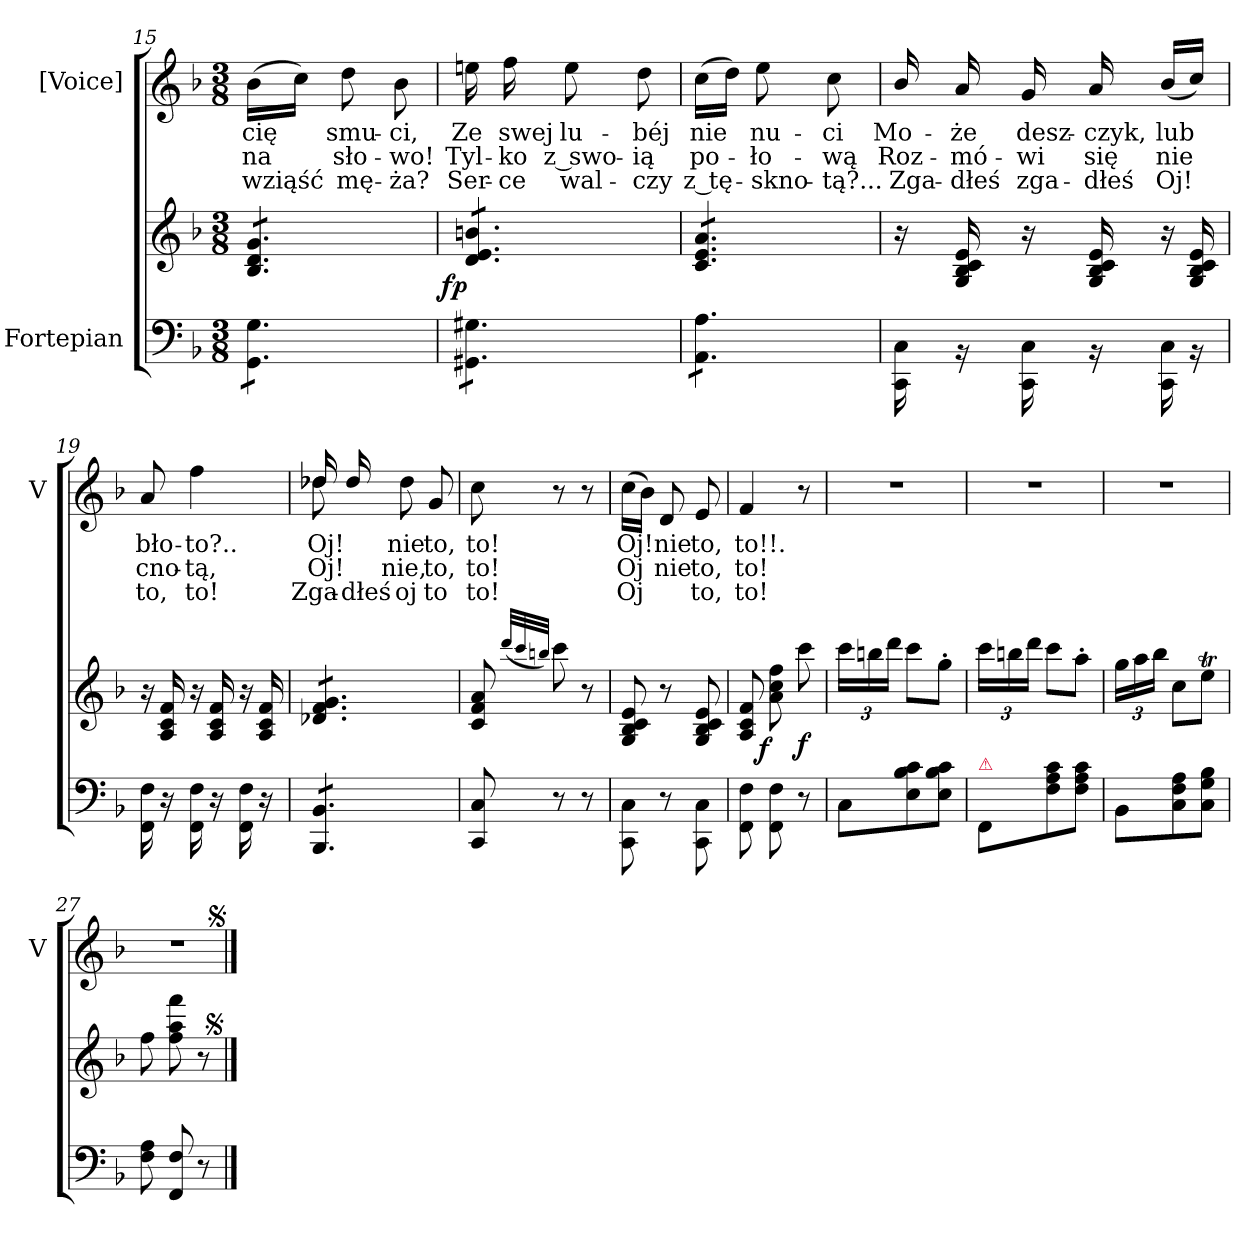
**kern	**kern	**dynam	**kern	**text	**text	**text
*part2	*part2	*part2	*part1	*part1	*part1	*part1
*staff3	*staff2	*staff2/3	*staff1	*staff1	*staff1	*staff1
*I"Fortepian	*	*	*I"[Voice]	*	*	*
*	*	*	*I'V	*	*	*
*clefF4	*clefG2	*	*clefG2	*	*	*
*k[b-]	*k[b-]	*	*k[b-]	*	*	*
*M3/8	*M3/8	*	*M3/8	*	*	*
=15	=15	=15	=15	=15	=15	=15
*tremolo	*	*	*	*	*	*
*	*tremolo	*	*	*	*	*
8GG\ 8G\L	8B-/ 8d/ 8g/L	.	(>16b-\LL	cię	na	wziąść
.	.	.	16cc\JJ)	.	.	.
8GG\ 8G\	8B-/ 8d/ 8g/	.	8dd\	smu-	sło-	mę-
8GG\ 8G\J	8B-/ 8d/ 8g/J	.	8b-\	-ci,	-wo!	-ża?
=16	=16	=16	=16	=16	=16	=16
!	!	!LO:DY:rj	!	!	!	!
8GG#X\ 8G#X\L	8d/ 8e/ 8bn/L	fp	16een\	Ze	Tyl-	Ser-
.	.	.	16ff\	swej	-ko	-ce
8GG#X\ 8G#X\	8d/ 8e/ 8bn/	.	8ee\	lu-	z swo-	wal-
8GG#X\ 8G#X\J	8d/ 8e/ 8bn/J	.	8dd\	-béj	-ią	-czy
=17	=17	=17	=17	=17	=17	=17
8AA\ 8A\L	8c/ 8e/ 8a/L	.	(>16cc\LL	nie	po-	z tę-
.	.	.	16dd\JJ)	.	.	.
8AA\ 8A\	8c/ 8e/ 8a/	.	8ee\	nu-	-ło-	-skno-
8AA\ 8A\J	8c/ 8e/ 8a/J	.	8cc\	-ci	-wą	-tą?...
*	*Xtremolo	*	*	*	*	*
*Xtremolo	*	*	*	*	*	*
=18	=18	=18	=18	=18	=18	=18
16CC\ 16C\	16r	.	16b-/	Mo-	Roz-	Zga-
16rBB	16G/ 16B-/ 16c/ 16e/	.	16a/	-że	-mó-	-dłeś
16CC\ 16C\	16r	.	16g/	desz-	-wi	zga-
16rBB	16G/ 16B-/ 16c/ 16e/	.	16a/	-czyk,	się	-dłeś
16CC\ 16C\	16r	.	(<16b-/LL	lub	nie	Oj!
16rBB	16G/ 16B-/ 16c/ 16e/	.	16cc/JJ)	.	.	.
=19	=19	=19	=19	=19	=19	=19
16FF\ 16F\	16r	.	8a/	bło-	cno-	to,
16r	16A/ 16c/ 16f/	.	.	.	.	.
16FF\ 16F\	16r	.	4ff\	-to?..	-tą,	to!
16r	16A/ 16c/ 16f/	.	.	.	.	.
16FF\ 16F\	16r	.	.	.	.	.
16r	16A/ 16c/ 16f/	.	.	.	.	.
=20	=20	=20	=20	=20	=20	=20
*	*	*	*^	*	*	*
*tremolo	*	*	*	*	*	*	*
*	*tremolo	*	*	*	*	*	*
8BBB-/ 8BB-/L	8d-X/ 8f/ 8g/L	.	16dd-X/	8dd-X\	Oj!	Oj!	Zga-
.	.	.	16dd-/	.	.	.	-dłeś
8BBB-/ 8BB-/	8d-X/ 8f/ 8g/	.	8dd-\	4ryy	nie	nie,	oj
8BBB-/ 8BB-/J	8d-X/ 8f/ 8g/J	.	8g/	.	to,	to,	to
*	*Xtremolo	*	*	*	*	*	*
*Xtremolo	*	*	*	*	*	*	*
*	*	*	*v	*v	*	*	*
=21	=21	=21	=21	=21	=21	=21
8CC/ 8C/	8c/ 8f/ 8a/	.	8cc\	to!	to!	to!
.	(<32qqddd/LLL	.	.	.	.	.
.	32qqccc/	.	.	.	.	.
.	32qqbbn/JJJ)	.	.	.	.	.
8r	8ccc\	.	8r	.	.	.
8r	8r	.	8r	.	.	.
=22	=22	=22	=22	=22	=22	=22
8CC\ 8C\	8G/ 8B-/ 8c/ 8e/	.	(>16cc\LL	Oj!	Oj	Oj
.	.	.	16b-\JJ)	.	.	.
8r	8r	.	8d/	nie	nie	.
8CC\ 8C\	8G/ 8B-/ 8c/ 8e/	.	8e/	to,	to,	to,
=23	=23	=23	=23	=23	=23	=23
8FF\ 8F\	8A/ 8c/ 8f/	.	4f/	to!!.	to!	to!
!	!	!LO:DY:rj	!	!	!	!
8FF\ 8F\	8a\ 8cc\ 8ff\	f	.	.	.	.
8r	8ccc\	f	8r	.	.	.
=24	=24	=24	=24	=24	=24	=24
8C\L	24ccc\LL	.	4.r	.	.	.
.	24bbn\	.	.	.	.	.
.	24ddd\JJ	.	.	.	.	.
8E\ 8B-\ 8c\	8ccc\L	.	.	.	.	.
8E\ 8B-\ 8c\J	8gg'>\J	.	.	.	.	.
=25	=25	=25	=25	=25	=25	=25
!LO:TX:a:color=crimson:t=⚠	!	!	!	!	!	!
8FF/L	24ccc\LL	.	4.r	.	.	.
.	24bbn\	.	.	.	.	.
.	24ddd\JJ	.	.	.	.	.
8F\ 8A\ 8c\	8ccc\L	.	.	.	.	.
8F\ 8A\ 8c\J	8aa'>\J	.	.	.	.	.
=26	=26	=26	=26	=26	=26	=26
8BB-\L	24gg\LL	.	4.r	.	.	.
.	24aa\	.	.	.	.	.
.	24bb-\JJ	.	.	.	.	.
8C\ 8F\ 8A\	8cc\L	.	.	.	.	.
8C\ 8G\ 8B-\J	8eet\J	.	.	.	.	.
=27	=27	=27	=27	=27	=27	=27
8F\ 8A\	8ff\	.	4.r	.	.	.
8FF/ 8F/	8ff\ 8aa\ 8fff\	.	.	.	.	.
8r	8r	.	.	.	.	.
!	!	!	!LO:TX:a:t=[segno]	!	!	!
!	!LO:TX:a:t=[segno]	!	!	!	!	!
==	==	==	==	==	==	==
*-	*-	*-	*-	*-	*-	*-
